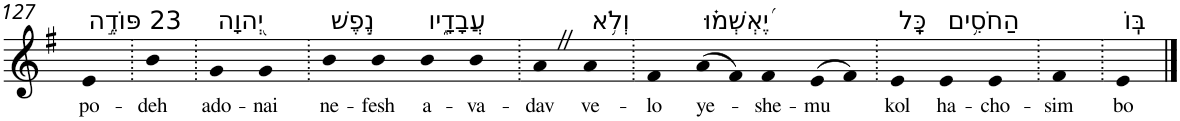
**kern	**text
*part1	*part1
*staff1	*staff1
*I"Piano	*
*I'Pno	*
!!LO:PB:g=z
*clefG2	*
*k[f#]	*
*G:	*
=127	=127
!LO:TX:a:t=23 פּוֹדֶ֣ה	!
!	!LO:LY:b
4e	po-
=128.	=128.
!	!LO:LY:b
4b	-deh
=129.	=129.
!LO:TX:a:t=יְ֭הוָה	!
!	!LO:LY:b
4g	ado-
!	!LO:LY:b
4g	-nai
=130.	=130.
!LO:TX:a:t=נֶ֣פֶשׁ	!
!	!LO:LY:b
4b	ne-
!	!LO:LY:b
4b	-fesh
!LO:TX:a:t=עֲבָדָ֑יו	!
!	!LO:LY:b
4b	a-
!	!LO:LY:b
4b	-va-
=131.	=131.
!	!LO:LY:b
4aZ	-dav
!LO:TX:a:t=וְלֹ֥א	!
!	!LO:LY:b
4a	ve-
=132.	=132.
!	!LO:LY:b
4f#	-lo
!LO:TX:a:t=יֶ֝אְשְׁמ֗וּ	!
!	!LO:LY:b
(>8a	ye-
8f#)	.
!	!LO:LY:b
4f#	-she-
!	!LO:LY:b
(>8e	-mu
8f#)	.
=133.	=133.
!LO:TX:a:t=כָּֽל	!
!	!LO:LY:b
4e	kol
!LO:TX:a:t=הַחֹסִ֥ים	!
!	!LO:LY:b
4e	ha-
!	!LO:LY:b
4e	-cho-
=134.	=134.
!	!LO:LY:b
4f#	-sim
=135.	=135.
!LO:TX:a:t=בּֽוֹ	!
!	!LO:LY:b
4e	bo
==	==
*-	*-
